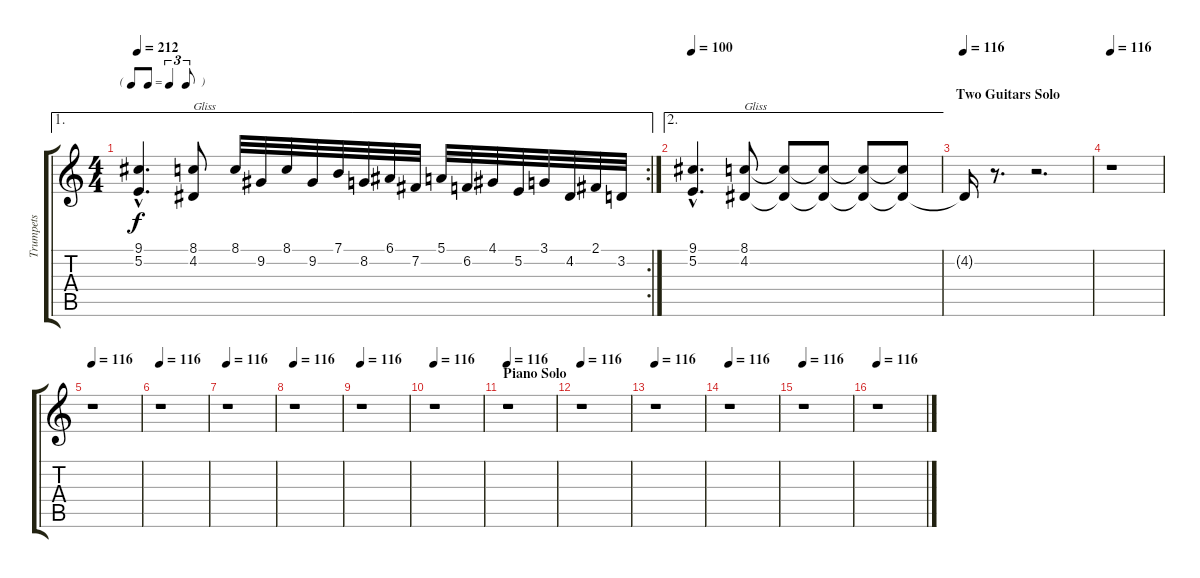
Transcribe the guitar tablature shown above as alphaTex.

\track ("Trumpets" "Trumpets") {instrument brasssection}
\staff {score tabs}
\tuning (E4 B3 G3 D3 A2 E2) {hide}
\ae 1
\rc 2
\ts (4 4)
\tf triplet8th
\tempo 212
\clef g2
\ks c
(9.1{hac} 5.2{hac}).4{d dy f} (8.1 4.2).8{txt "Gliss"} 8.1.32 9.2.32 8.1.32 9.2.32 7.1.32 8.2.32 6.1.32 7.2.32 5.1.32 6.2.32 4.1.32 5.2.32 3.1.32 4.2.32 2.1.32 3.2.32 |
\ae 2
\tempo 100
(9.1{hac} 5.2{hac}).4{d} (8.1 4.2).8{txt "Gliss"} (8.1{t} 4.2{t}).8 (8.1{t} 4.2{t}).8 (8.1{t} 4.2{t}).8 (8.1{t} 4.2{t}).8 |
\section ("" "Two Guitars Solo")
\tempo 116
4.2{t}.16 r.8{d} r.2{d} |
\tempo 116
r.1 |
\tempo 116
r.1 |
\tempo 116
r.1 |
\tempo 116
r.1 |
\tempo 116
r.1 |
\tempo 116
r.1 |
\tempo 116
r.1 |
\section ("" "Piano Solo")
\tempo 116
r.1 |
\tempo 116
r.1 |
\tempo 116
r.1 |
\tempo 116
r.1 |
\tempo 116
r.1 |
\tempo 116
r.1
